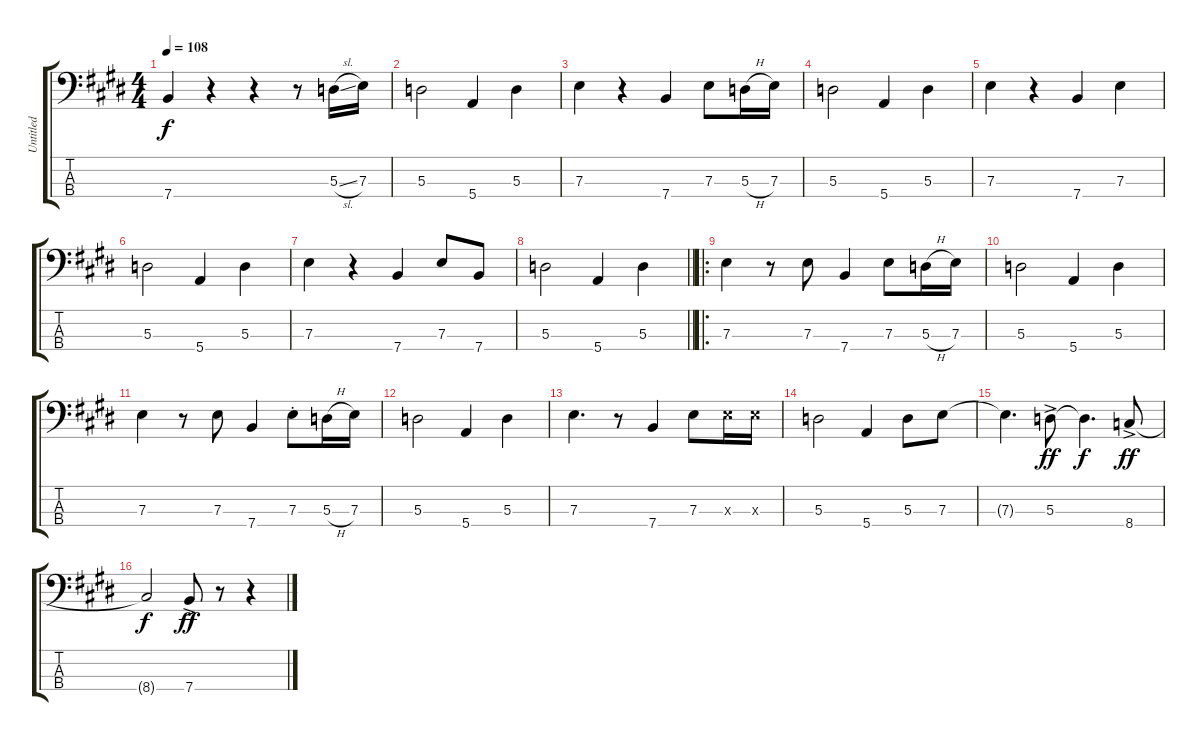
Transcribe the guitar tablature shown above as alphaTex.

\track ("Untitled" "Untitled") {instrument electricbassfinger}
\staff {score tabs}
\tuning (G2 D2 A1 E1) {hide}
\ts (4 4)
\tempo 108
\clef f4
\ks e
7.4.4{dy f instrument electricbassfinger} r.4 r.4 r.8 5.3{sl}.16 7.3.16 |
\ks c#minor
5.3.2 5.4.4 5.3.4 |
7.3.4 r.4 7.4.4 7.3.8 5.3{h}.16 7.3.16 |
5.3.2 5.4.4 5.3.4 |
7.3.4 r.4 7.4.4 7.3.4 |
5.3.2 5.4.4 5.3.4 |
7.3.4 r.4 7.4.4 7.3.8 7.4.8 |
\barLineRight lightlight
5.3.2 5.4.4 5.3.4 |
\ro
7.3.4 r.8 7.3.8 7.4.4 7.3.8 5.3{h}.16 7.3.16 |
5.3.2 5.4.4 5.3.4 |
7.3.4 r.8 7.3.8 7.4.4 7.3{st}.8 5.3{h}.16 7.3.16 |
5.3.2 5.4.4 5.3.4 |
7.3.4{d} r.8 7.4.4 7.3.8 7.3{x}.16 7.3{x}.16 |
5.3.2 5.4.4 5.3.8 7.3.8 |
7.3{t}.4{d} 5.3{ac}.8{dy ff} 5.3{t}.4{d dy f} 8.4{ac}.8{dy ff} |
8.4{t}.2{dy f} 7.4{ac}.8{dy ff} r.8 r.4
